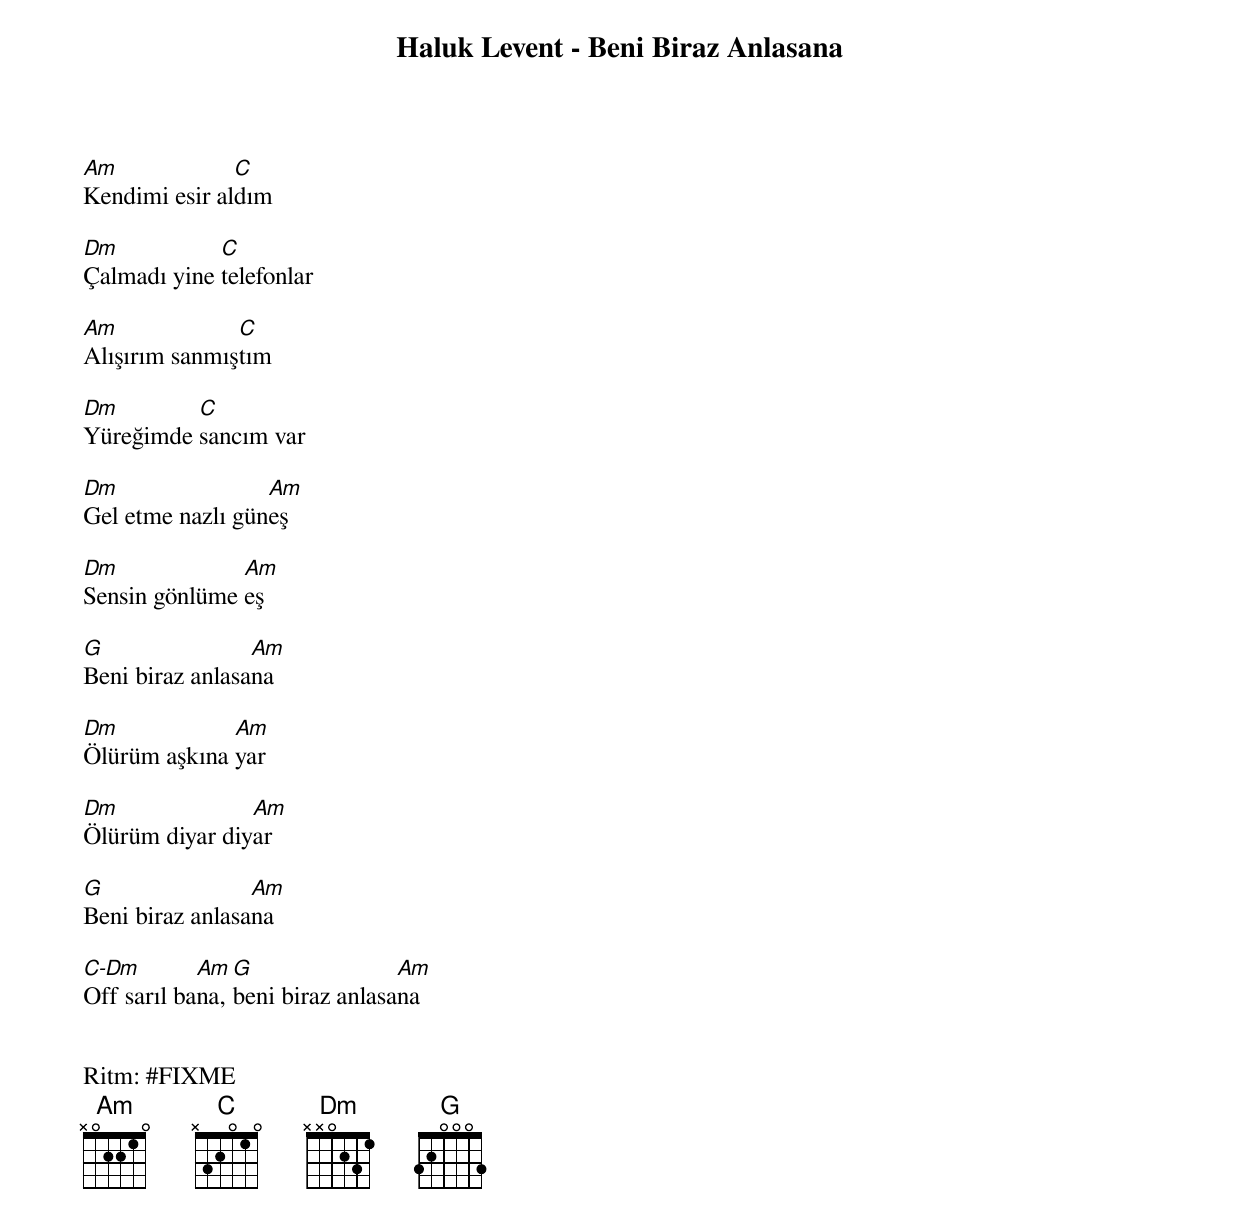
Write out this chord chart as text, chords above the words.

Haluk Levent - Beni Biraz Anlasana

Am             C
Kendimi esir aldım

Dm           C
Çalmadı yine telefonlar

Am             C
Alışırım sanmıştım

Dm        C
Yüreğimde sancım var

Dm                Am
Gel etme nazlı güneş

Dm             Am
Sensin gönlüme eş

G                Am
Beni biraz anlasana

Dm            Am
Ölürüm aşkına yar

Dm              Am
Ölürüm diyar diyar

G                Am
Beni biraz anlasana

C-Dm        Am  G                Am
Off sarıl bana, beni biraz anlasana


Ritm: #FIXME
